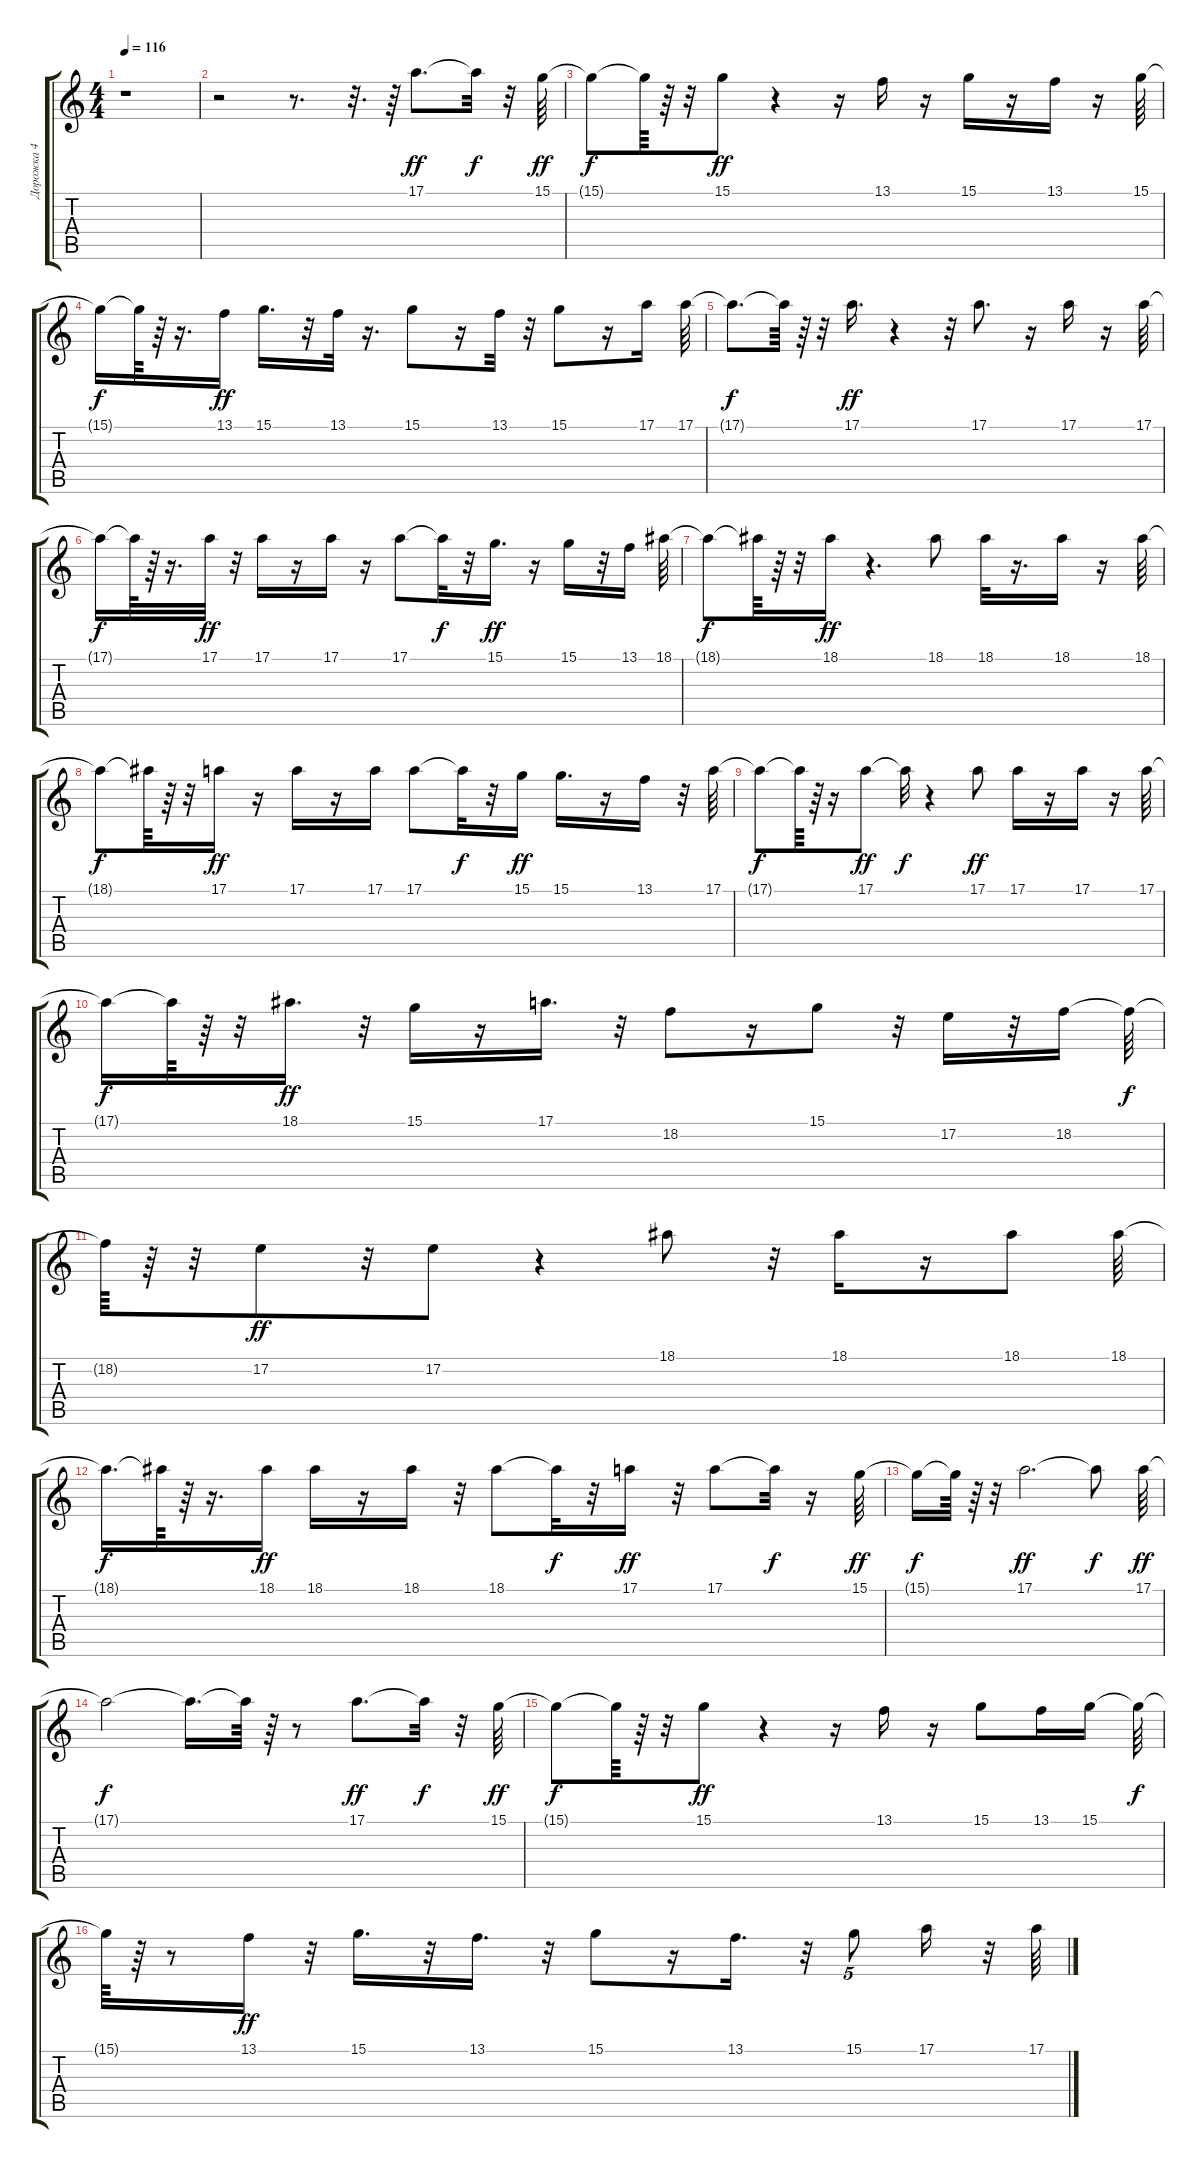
\track ("Дорожка 4" "Дорожка 4") {instrument flute}
\staff {score tabs}
\tuning (E4 B3 G3 D3 A2 E2) {hide}
\ts (4 4)
\tempo 116
\clef g2
\ks c
r.1{dy f} |
r.2 r.8{d} r.32{d} r.64 17.1.8{d dy ff} 17.1{t}.32{dy f} r.32 15.1.64{dy ff} |
15.1{t}.8{dy f} 15.1{t}.64 r.64 r.32 15.1.8{dy ff} r.4 r.16 13.1.16 r.16 15.1.16 r.16 13.1.16 r.16 15.1.64 |
15.1{t}.16{dy f} 15.1{t}.64 r.64 r.16{d} 13.1.16{dy ff} 15.1.16{d} r.32 13.1.32 r.16{d} 15.1.8 r.16 13.1.32 r.32 15.1.8 r.16 17.1.16 17.1.64 |
17.1{t}.8{d dy f} 17.1{t}.64 r.64 r.32 17.1.16{d dy ff} r.4 r.32 17.1.8{d} r.16 17.1.16 r.16 17.1.64 |
17.1{t}.16{dy f} 17.1{t}.64 r.64 r.16{d} 17.1.32{dy ff} r.32 17.1.16 r.16 17.1.16 r.16 17.1.8 17.1{t}.32{dy f} r.32 15.1.16{d dy ff} r.16 15.1.16 r.32 13.1.16 18.1.64 |
18.1{t}.8{dy f} 18.1{t}.64 r.64 r.32 18.1.16{dy ff} r.4{d} 18.1.8 18.1.32 r.16{d} 18.1.16 r.16 18.1.64 |
18.1{t}.8{dy f} 18.1{t}.64 r.64 r.32 17.1.16{dy ff} r.16 17.1.16 r.16 17.1.16 17.1.8 17.1{t}.32{dy f} r.32 15.1.16{dy ff} 15.1.16{d} r.16 13.1.16 r.32 17.1.64 |
17.1{t}.8{dy f} 17.1{t}.64 r.64 r.16 17.1.8{dy ff} 17.1{t}.32{dy f} r.4 17.1.8{dy ff} 17.1.16 r.16 17.1.16 r.16 17.1.64 |
17.1{t}.16{dy f} 17.1{t}.64 r.64 r.32 18.1.16{d dy ff} r.32 15.1.16 r.16 17.1.16{d} r.32 18.2.8 r.16 15.1.8 r.32 17.2.16 r.32 18.2.16 18.2{t}.64{dy f} |
18.2{t}.64 r.64 r.32 17.2.8{dy ff} r.32 17.2.8 r.4 18.1.8 r.32 18.1.16 r.16 18.1.8 18.1.64 |
18.1{t}.16{d dy f} 18.1{t}.64 r.64 r.16{d} 18.1.16{dy ff} 18.1.16 r.16 18.1.16 r.32 18.1.8 18.1{t}.32{dy f} r.32 17.1.16{dy ff} r.32 17.1.8 17.1{t}.32{dy f} r.16 15.1.64{dy ff} |
15.1{t}.16{dy f} 15.1{t}.64 r.64 r.32 17.1.2{d dy ff} 17.1{t}.8{dy f} 17.1.64{dy ff} |
17.1{t}.2{dy f} 17.1{t}.16{d} 17.1{t}.64 r.64 r.8 17.1.8{d dy ff} 17.1{t}.32{dy f} r.32 15.1.64{dy ff} |
15.1{t}.8{dy f} 15.1{t}.64 r.64 r.32 15.1.8{dy ff} r.4 r.16 13.1.16 r.16 15.1.8 13.1.16 15.1.16 15.1{t}.64{dy f} |
15.1{t}.64 r.64 r.8 13.1.16{dy ff} r.32 15.1.16{d} r.32 13.1.16{d} r.32 15.1.8 r.16 13.1.16{d} r.32 15.1.8{tu (5 4)} 17.1.16 r.32 17.1.64
